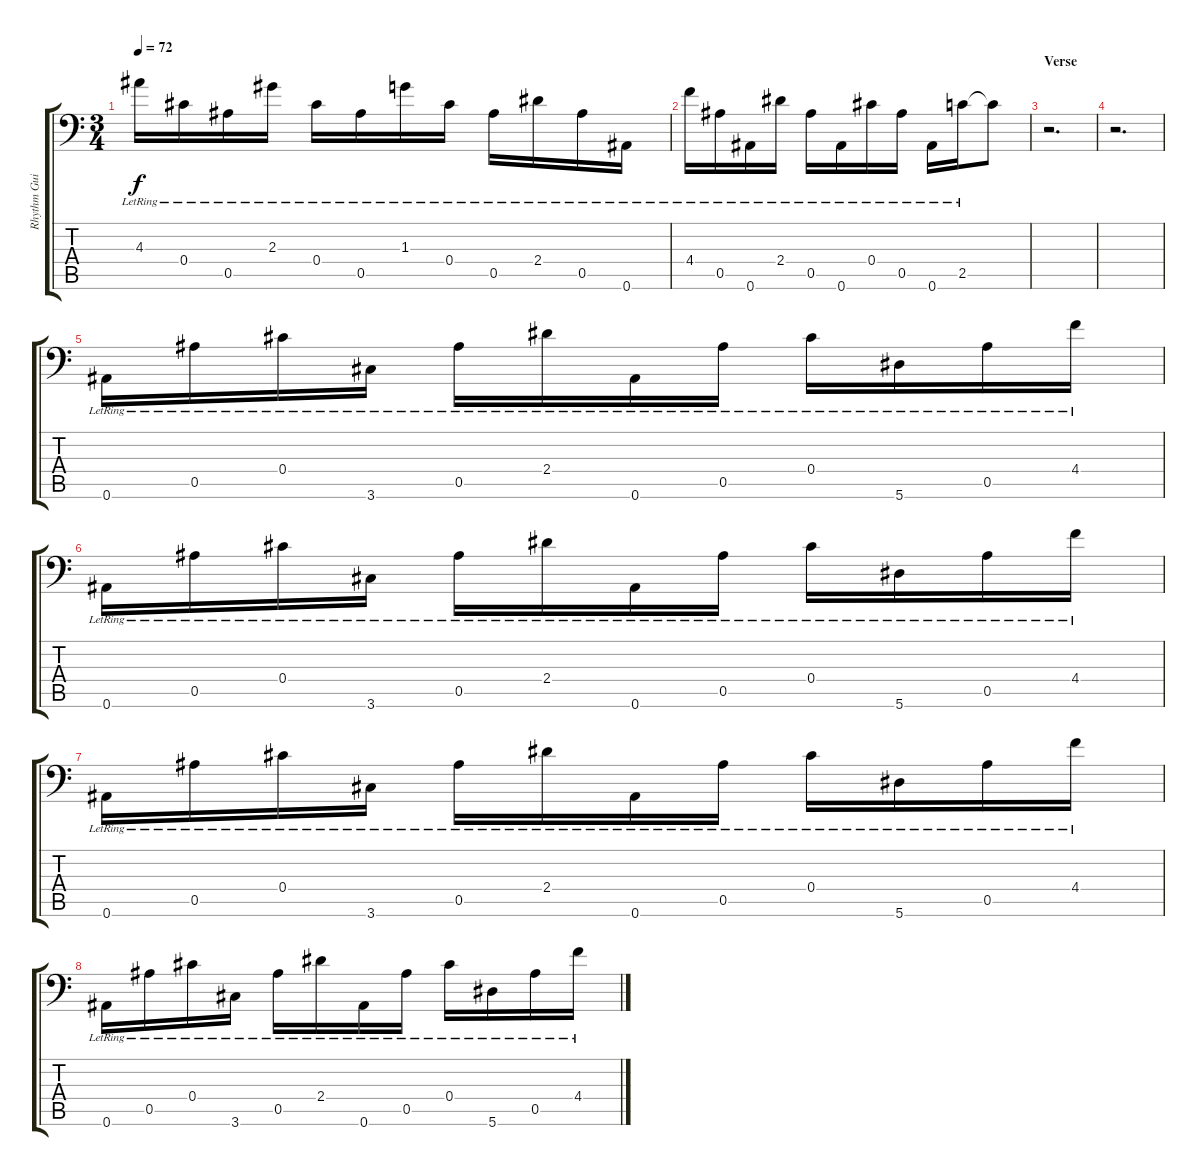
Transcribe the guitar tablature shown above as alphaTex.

\track ("Rhythm Guitar 1" "Rhythm Gui") {instrument acousticguitarsteel}
\staff {score tabs}
\tuning (Db4 Bb3 Gb3 Db3 Bb2 Bb1) {hide}
\ts (3 4)
\tempo 72
\clef f4
\ks c
4.3{lr}.16{dy f} 0.4{lr}.16 0.5{lr}.16 2.3{lr}.16 0.4{lr}.16 0.5{lr}.16 1.3{lr}.16 0.4{lr}.16 0.5{lr}.16 2.4{lr}.16 0.5{lr}.16 0.6{lr}.16 |
4.4{lr}.16 0.5{lr}.16 0.6{lr}.16 2.4{lr}.16 0.5{lr}.16 0.6{lr}.16 0.4{lr}.16 0.5{lr}.16 0.6{lr}.16 2.5{lr}.16 2.5{t}.8 |
\section ("" "Verse")
r.2{d} |
r.2{d} |
0.6{lr}.16 0.5{lr}.16 0.4{lr}.16 3.6{lr}.16 0.5{lr}.16 2.4{lr}.16 0.6{lr}.16 0.5{lr}.16 0.4{lr}.16 5.6{lr}.16 0.5{lr}.16 4.4{lr}.16 |
0.6{lr}.16 0.5{lr}.16 0.4{lr}.16 3.6{lr}.16 0.5{lr}.16 2.4{lr}.16 0.6{lr}.16 0.5{lr}.16 0.4{lr}.16 5.6{lr}.16 0.5{lr}.16 4.4{lr}.16 |
0.6{lr}.16 0.5{lr}.16 0.4{lr}.16 3.6{lr}.16 0.5{lr}.16 2.4{lr}.16 0.6{lr}.16 0.5{lr}.16 0.4{lr}.16 5.6{lr}.16 0.5{lr}.16 4.4{lr}.16 |
0.6{lr}.16 0.5{lr}.16 0.4{lr}.16 3.6{lr}.16 0.5{lr}.16 2.4{lr}.16 0.6{lr}.16 0.5{lr}.16 0.4{lr}.16 5.6{lr}.16 0.5{lr}.16 4.4{lr}.16
